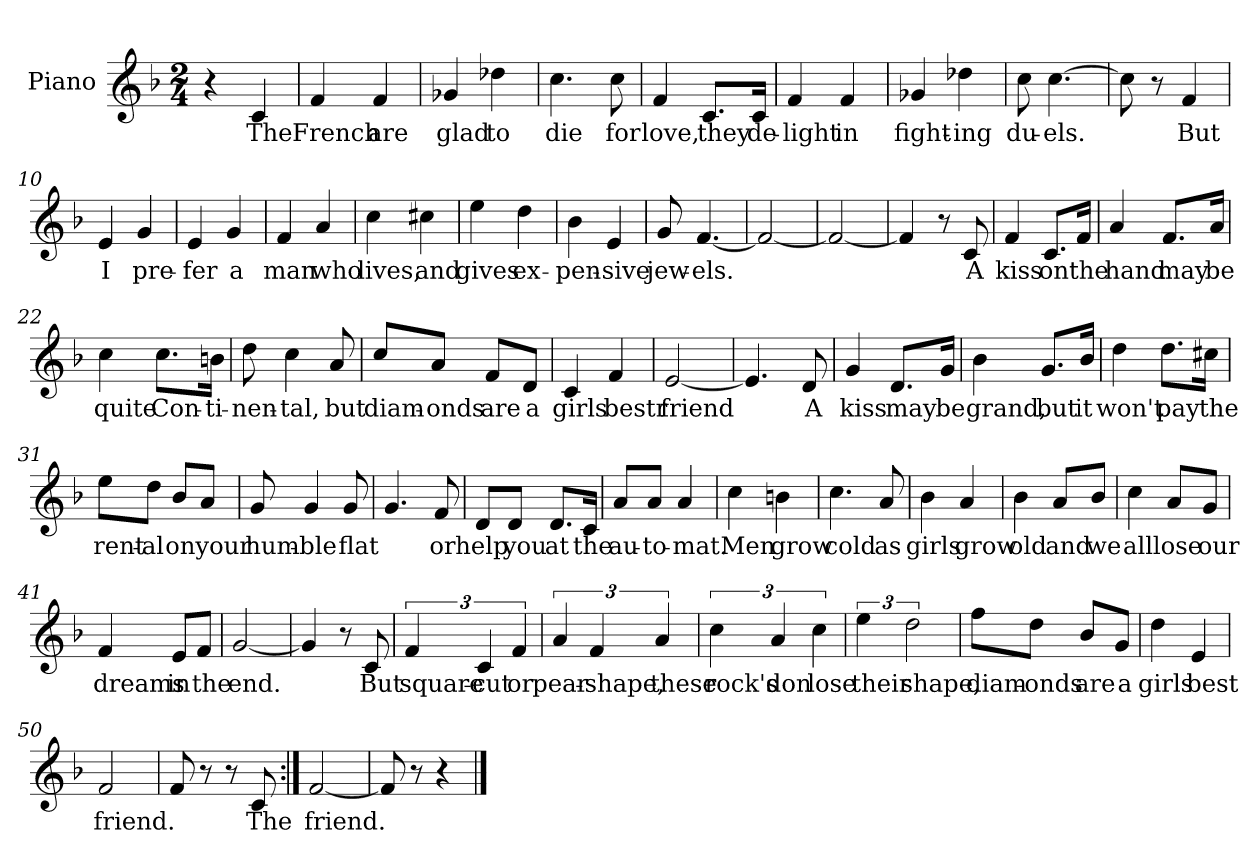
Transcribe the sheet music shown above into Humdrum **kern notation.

**kern	**text
*part1	*part1
*staff1	*staff1
*I"Piano	*
*I'Pno.	*
*clefG2	*
*k[b-]	*
*F:	*
*M2/4	*
=1	=1
4r	.
4c/	The
=2	=2
4f/	French
4f/	are
=3	=3
4g-X/	glad
4dd-X\	to
=4	=4
4.cc\	die
8cc\	for
=5	=5
4f/	love,
8.c/L	they
16c/Jk	de-
=6	=6
4f/	-light
4f/	in
=7	=7
4g-X/	fight-
4dd-X\	-ing
!!LO:LB:g=z
=8	=8
8cc\	du-
[4.cc\	-els.
=9	=9
8cc\]	.
8r	.
4f/	But
=10	=10
4e/	I
4g/	pre-
=11	=11
4e/	fer
4g/	a
=12	=12
4f/	man
4a/	who
=13	=13
4cc\	lives,
4cc#X\	and
=14	=14
4ee\	gives
4dd\	ex-
!!LO:LB:g=z
=15	=15
4b-\	-pen-
4e/	-sive
=16	=16
8g/	jew-
[4.f/	-els.
=17	=17
2f/_	.
=18	=18
2f/_	.
=19	=19
4f/]	.
8r	.
8c/	A
=20	=20
4f/	kiss
8.c/L	on
16f/Jk	the
=21	=21
4a/	hand
8.f/L	may
16a/Jk	be
!!LO:LB:g=z
=22	=22
4cc\	quite
8.cc\L	Con-
16bn\Jk	-ti-
=23	=23
8dd\	-nen-
4cc\	-tal,
8a/	but
=24	=24
8cc/L	diam-
8a/J	-onds
8f/L	are
8d/J	a
=25	=25
4c/	girls
4f/	bestr
=26	=26
[2e/	friend
=27	=27
4.e/]	.
8d/	A
!!LO:LB:g=z
=28	=28
4g/	kiss
8.d/L	may
16g/Jk	be
=29	=29
4b-\	grand,
8.g/L	but
16b-/Jk	it
=30	=30
4dd\	won't
8.dd\L	pay
16cc#X\Jk	the
=31	=31
8ee\L	rent-
8dd\J	-al
8b-/L	on
8a/J	your
=32	=32
8g/	hum-
4g/	-ble
8g/	flat
=33	=33
4.g/	.
8f/	or
!!LO:LB:g=z
=34	=34
8d/L	help
8d/J	you
8.d/L	at
16c/Jk	the
=35	=35
8a/L	au-
8a/J	-to-
4a/	-mat.
=36	=36
4cc\	Men
4bn\	grow
=37	=37
4.cc\	cold
8a/	as
=38	=38
4b-\	girls
4a/	grow
=39	=39
4b-\	old
8a/L	and
8b-/J	we
=40	=40
4cc\	all
8a/L	lose
8g/J	our
!!LO:LB:g=z
=41	=41
4f/	dreams
8e/L	in
8f/J	the
=42	=42
[2g/	end.
=43	=43
4g/]	.
8r	.
8c/	But
=44	=44
6f/	square-
6c/	-cut
6f/	or
=45	=45
6a/	pear-
6f/	-shape,
6a/	these
=46	=46
6cc\	rock's
6a/	don
6cc\	lose
!!LO:LB:g=z
=47	=47
6ee\	their
3dd\	shape,
=48	=48
8ff\L	diam-
8dd\J	-onds
8b-/L	are
8g/J	a
=49	=49
4dd\	girls
4e/	best
=50	=50
2f/	friend.
=51	=51
8f/	.
8r	.
8r	.
8c/	The
=52:|!	=52:|!
[2f/	friend.
=53	=53
8f/]	.
8r	.
4r	.
==	==
*-	*-
